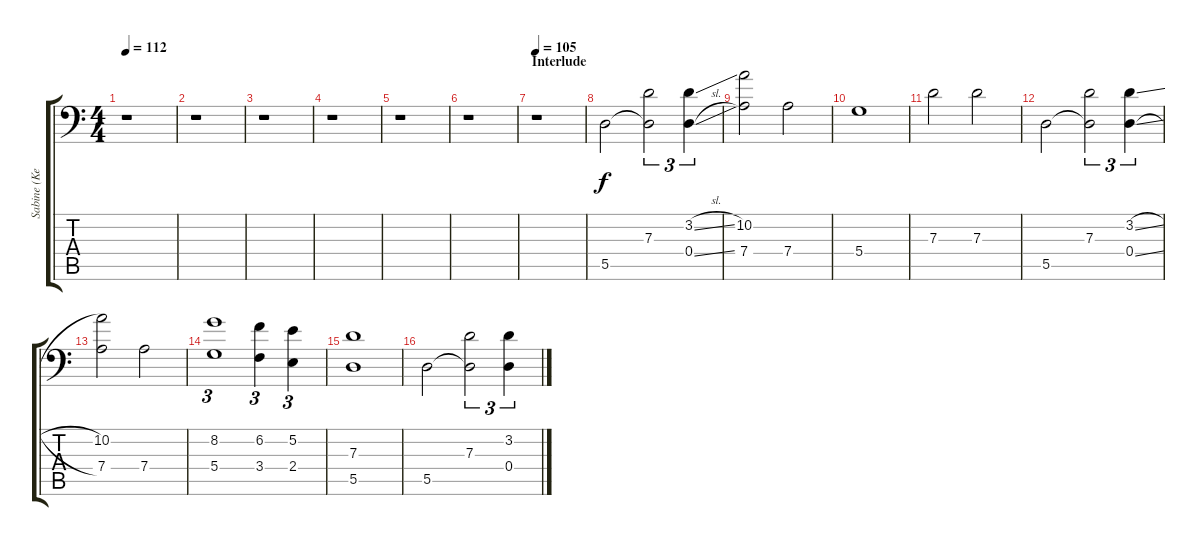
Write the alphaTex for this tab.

\track ("Sabine (KeybLow)" "Sabine (Ke") {instrument contrabass}
\staff {score tabs}
\tuning (E3 B2 G2 D2 A1 E1) {hide}
\ts (4 4)
\tempo 112
\clef f4
\ks c
r.1{dy f} |
r.1 |
r.1 |
r.1 |
r.1 |
r.1 |
\section ("" "Interlude")
\tempo 105
r.1 |
5.5.2{volume 13 balance 10 instrument contrabass} (7.3 5.5{t}).2{tu (3 2)} (3.2{sl} 0.4{sl}).4{tu (3 2)} |
(10.2 7.4).2 7.4.2 |
5.4.1 |
7.3.2 7.3.2 |
5.5.2 (7.3 5.5{t}).2{tu (3 2)} (3.2{sl} 0.4{sl}).4{tu (3 2)} |
(10.2 7.4).2 7.4.2 |
(8.2 5.4).1{tu (3 2)} (6.2 3.4).4{tu (3 2)} (5.2 2.4).4{tu (3 2)} |
(7.3 5.5).1 |
5.5.2 (7.3 5.5{t}).2{tu (3 2)} (3.2{sl} 0.4{sl}).4{tu (3 2)}
